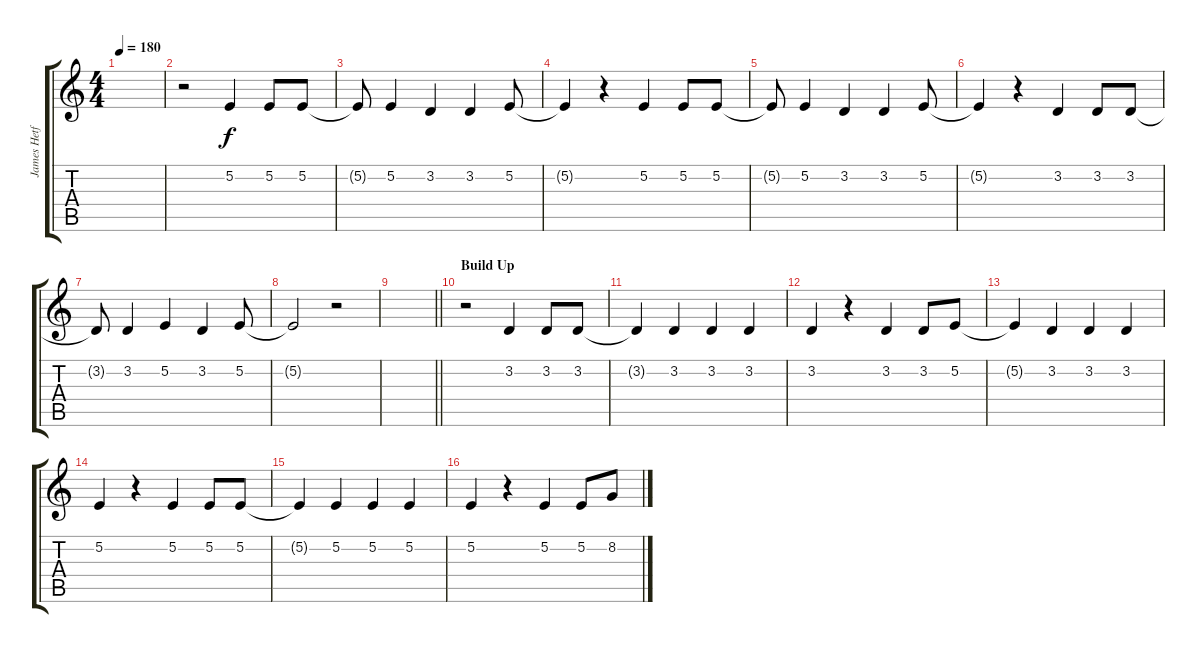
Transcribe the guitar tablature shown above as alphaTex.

\track ("James Hetfield (Vocals)" "James Hetf") {instrument lead2sawtooth}
\staff {score tabs}
\tuning (E4 B3 G3 D3 A2 E2) {hide}
\ts (4 4)
\tempo 180
\clef g2
\ks c
|
r.2 5.2.4{dy f} 5.2.8 5.2.8 |
5.2{t}.8 5.2.4 3.2.4 3.2.4 5.2.8 |
5.2{t}.4 r.4 5.2.4 5.2.8 5.2.8 |
5.2{t}.8 5.2.4 3.2.4 3.2.4 5.2.8 |
5.2{t}.4 r.4 3.2.4 3.2.8 3.2.8 |
3.2{t}.8 3.2.4 5.2.4 3.2.4 5.2.8 |
5.2{t}.2 r.2 |
\barLineRight lightlight
|
\section ("" "Build Up")
r.2 3.2.4 3.2.8 3.2.8 |
3.2{t}.4 3.2.4 3.2.4 3.2.4 |
3.2.4 r.4 3.2.4 3.2.8 5.2.8 |
5.2{t}.4 3.2.4 3.2.4 3.2.4 |
5.2.4 r.4 5.2.4 5.2.8 5.2.8 |
5.2{t}.4 5.2.4 5.2.4 5.2.4 |
5.2.4 r.4 5.2.4 5.2.8 8.2.8
